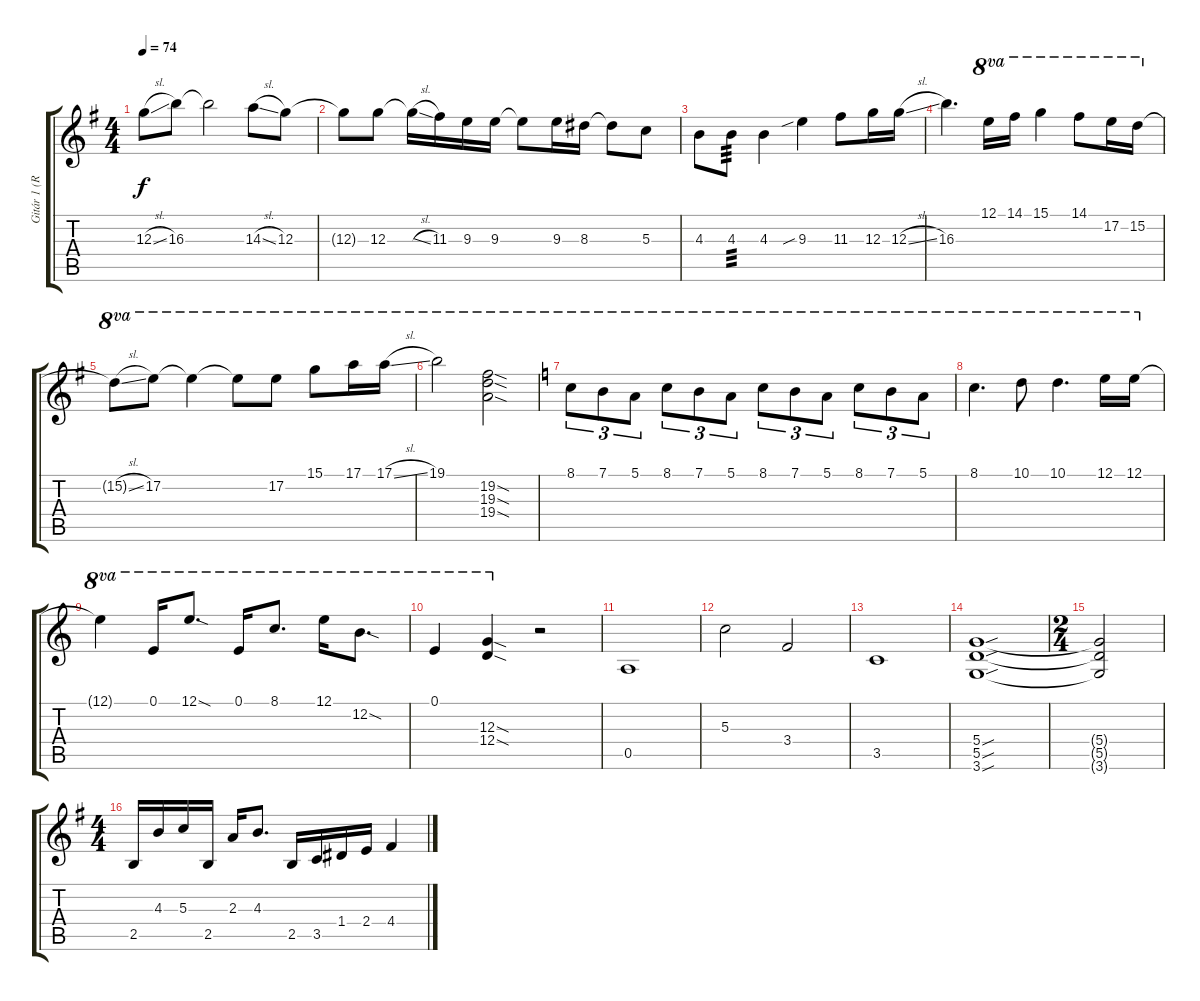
\track ("Gitár 1 (Ritchie Blackmore)" "Gitár 1 (R") {instrument distortionguitar}
\staff {score tabs}
\tuning (E4 B3 G3 D3 A2 E2) {hide}
\ts (4 4)
\tempo 74
\clef g2
\ks g
12.3{sl}.8{dy f} 16.3.8 16.3{t}.2 14.3{sl}.8 12.3.8 |
12.3{t}.8 12.3.8 12.3{sl t}.16 11.3.16 9.3.16 9.3.16 9.3{t}.8 9.3.16 8.3.16 8.3{t}.8 5.3.8 |
4.3.8 4.3.8{tp 3} 4.3.4 9.3{sib}.4 11.3.8 12.3.16 12.3{sl}.16 |
16.3.4{d} 12.1.16{ot 8va} 14.1.16{ot 8va} 15.1.4{ot 8va} 14.1.8{ot 8va} 17.2.16{ot 8va} 15.2.16{ot 8va} |
15.2{sl t}.8{ot 8va} 17.2.8{ot 8va} 17.2{t}.4{ot 8va} 17.2{t}.8{ot 8va} 17.2.8{ot 8va} 15.1.8{ot 8va} 17.1.16{ot 8va} 17.1{sl}.16{ot 8va} |
19.1.2{ot 8va} (19.2{sod} 19.3{sod} 19.4{sod}).2{ot 8va} |
\ks c
8.1.8{tu (3 2) ot 8va} 7.1.8{tu (3 2) ot 8va} 5.1.8{tu (3 2) ot 8va} 8.1.8{tu (3 2) ot 8va} 7.1.8{tu (3 2) ot 8va} 5.1.8{tu (3 2) ot 8va} 8.1.8{tu (3 2) ot 8va} 7.1.8{tu (3 2) ot 8va} 5.1.8{tu (3 2) ot 8va} 8.1.8{tu (3 2) ot 8va} 7.1.8{tu (3 2) ot 8va} 5.1.8{tu (3 2) ot 8va} |
8.1.4{d ot 8va} 10.1.8{ot 8va} 10.1.4{d ot 8va} 12.1.16{ot 8va} 12.1.16{ot 8va} |
12.1{t}.4{ot 8va} 0.1.16{ot 8va} 12.1{sod}.8{d ot 8va} 0.1.16{ot 8va} 8.1.8{d ot 8va} 12.1.16{ot 8va} 12.2{sod}.8{d ot 8va} |
0.1.4{ot 8va} (12.3{sod} 12.4{sod}).4{ot 8va} r.2 |
0.5.1 |
5.3.2 3.4.2 |
3.5.1 |
(5.4{sou} 5.5{sou} 3.6{sou}).1 |
\ts (2 4)
(5.4{t} 5.5{t} 3.6{t}).2 |
\ts (4 4)
\ks g
2.5.16 4.3.16 5.3.16 2.5.16 2.3.16 4.3.8{d} 2.5.16 3.5.16 1.4.16 2.4.16 4.4.4
